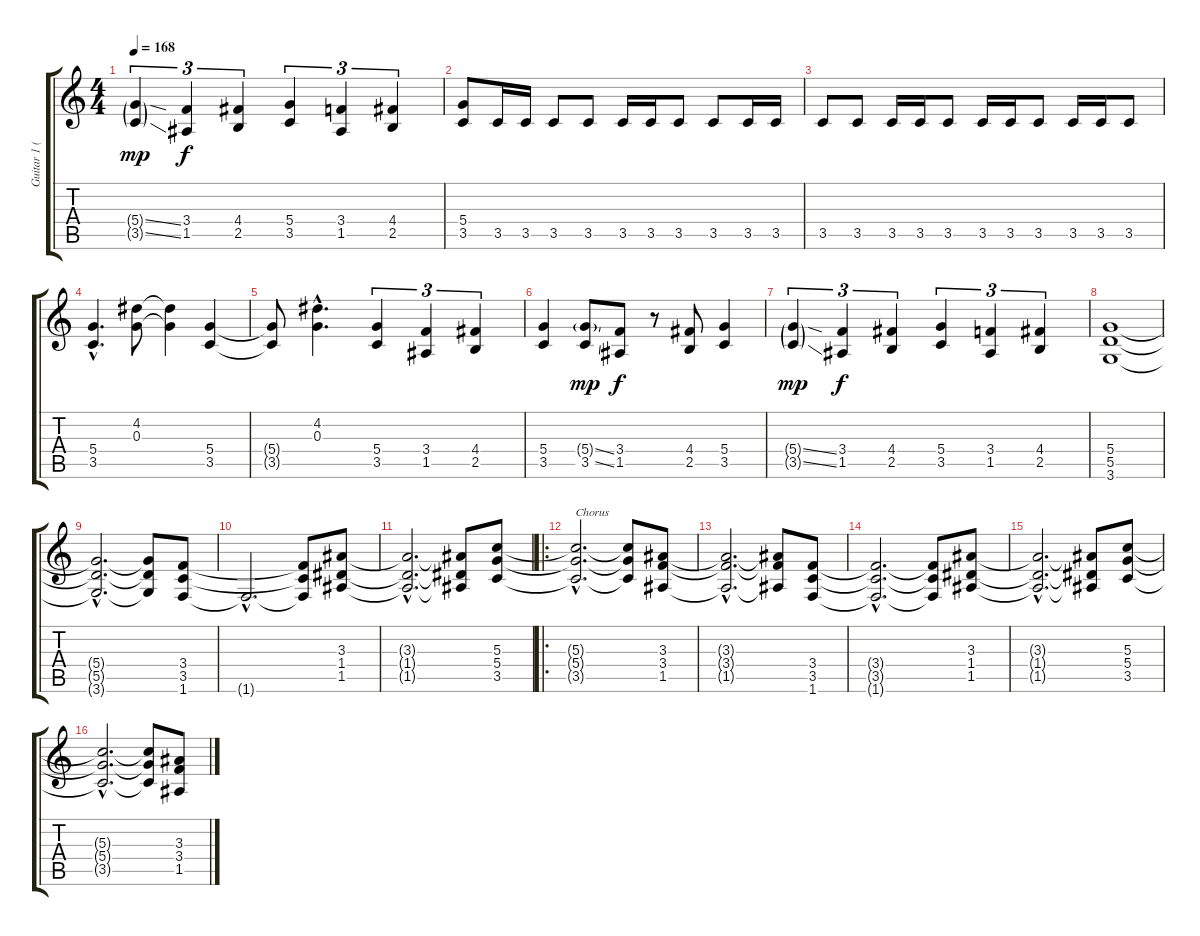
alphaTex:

\track ("Guitar 1 (Rhythm)" "Guitar 1 (") {instrument distortionguitar}
\staff {score tabs}
\tuning (E4 B3 G3 D3 A2 E2) {hide}
\ts (4 4)
\tempo 168
\clef g2
\ks c
(5.4{ss g} 3.5{ss g}).4{tu (3 2) dy mp} (3.4 1.5).4{tu (3 2) dy f} (4.4 2.5).4{tu (3 2)} (5.4 3.5).4{tu (3 2)} (3.4 1.5).4{tu (3 2)} (4.4 2.5).4{tu (3 2)} |
(5.4 3.5).8 3.5.16 3.5.16 3.5.8 3.5.8 3.5.16 3.5.16 3.5.8 3.5.8 3.5.16 3.5.16 |
3.5.8 3.5.8 3.5.16 3.5.16 3.5.8 3.5.16 3.5.16 3.5.8 3.5.16 3.5.16 3.5.8 |
(5.4{hac} 3.5{hac}).4{d} (4.2 0.3).8 (4.2{t} 0.3{t}).4 (5.4 3.5).4 |
(5.4{t} 3.5{t}).8 (4.2{hac} 0.3{hac}).4{d} (5.4 3.5).4{tu (3 2)} (3.4 1.5).4{tu (3 2)} (4.4 2.5).4{tu (3 2)} |
(5.4 3.5).4 (5.4{ss g} 3.5{ss}).8{dy mp} (3.4 1.5).8{dy f} r.8 (4.4 2.5).8 (5.4 3.5).4 |
(5.4{ss g} 3.5{ss g}).4{tu (3 2) dy mp} (3.4 1.5).4{tu (3 2) dy f} (4.4 2.5).4{tu (3 2)} (5.4 3.5).4{tu (3 2)} (3.4 1.5).4{tu (3 2)} (4.4 2.5).4{tu (3 2)} |
(5.4 5.5 3.6).1 |
(5.4{hac t} 5.5{hac t} 3.6{hac t}).2{d} (5.4{t} 5.5{t} 3.6{t}).8 (3.4 3.5 1.6).8 |
1.6{hac t}.2{d} (3.4{t} 3.5{t} 1.6{t}).8 (3.3 1.4 1.5).8 |
(3.3{hac t} 1.4{hac t} 1.5{hac t}).2{d} (3.3{t} 1.4{t} 1.5{t}).8 (5.3 5.4 3.5).8 |
\ro
(5.3{hac t} 5.4{hac t} 3.5{hac t}).2{d txt "Chorus"} (5.3{t} 5.4{t} 3.5{t}).8 (3.3 3.4 1.5).8 |
(3.3{hac t} 3.4{hac t} 1.5{hac t}).2{d} (3.3{t} 3.4{t} 1.5{t}).8 (3.4 3.5 1.6).8 |
(3.4{hac t} 3.5{hac t} 1.6{hac t}).2{d} (3.4{t} 3.5{t} 1.6{t}).8 (3.3 1.4 1.5).8 |
(3.3{hac t} 1.4{hac t} 1.5{hac t}).2{d} (3.3{t} 1.4{t} 1.5{t}).8 (5.3 5.4 3.5).8 |
(5.3{hac t} 5.4{hac t} 3.5{hac t}).2{d} (5.3{t} 5.4{t} 3.5{t}).8 (3.3 3.4 1.5).8
